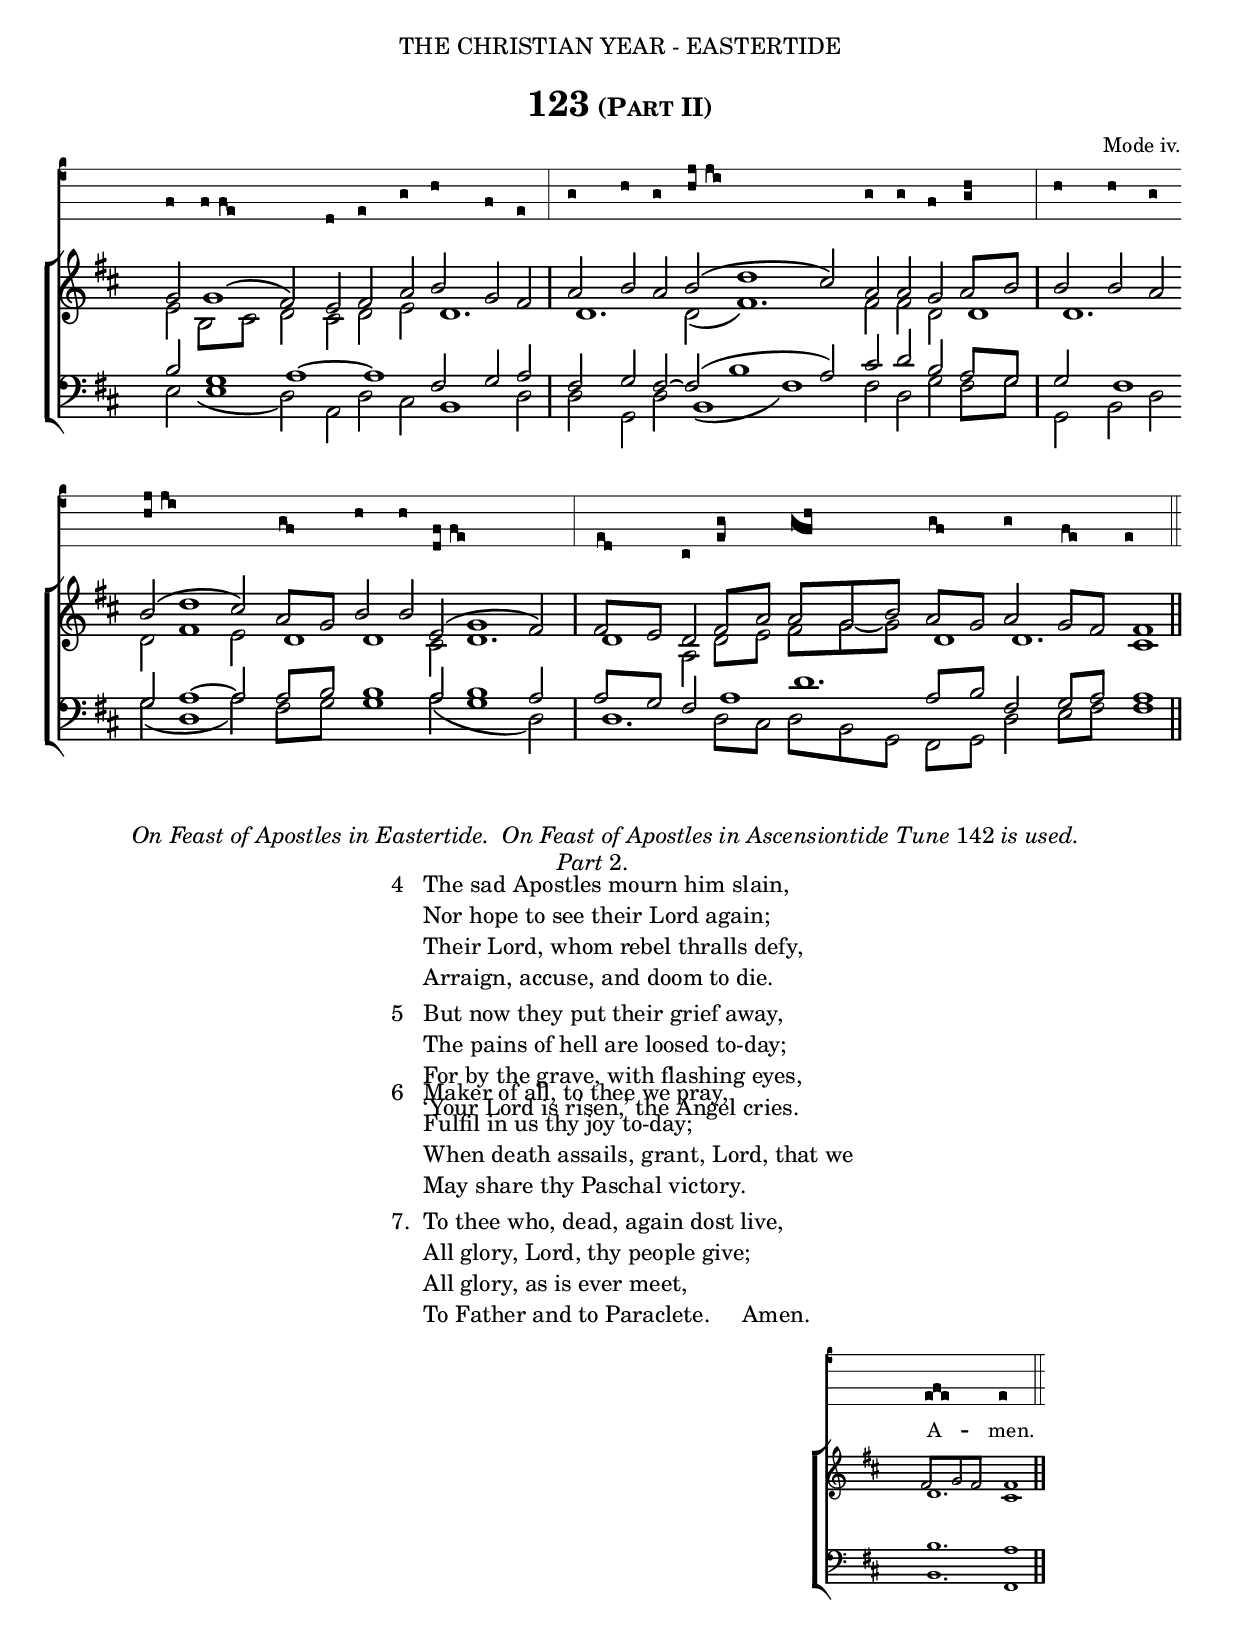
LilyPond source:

%%% 197.png
%%% Hymn 123 Part II The day draws on with golden light
%%% Version 2


\version "2.10"

\include "gregorian-init.ly"

\header {
  dedication = \markup { \center-align {  "THE CHRISTIAN YEAR - EASTERTIDE"
		\hspace #0.1 }}	
		title = \markup { "123" \large \smallCaps "(Part II)" }
  
  arranger = \markup { \small { "Mode iv." }}
  
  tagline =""
}

%%%%%%%%%%%%%%%%%%%%%%%%%%%%%%%% Macros

%% macro settings for stemless long note which is 2x duration of regular white note    
ln = {\once \override NoteHead #'duration-log = #0 
           \once \override Stem #'stencil = ##f
           \once \override NoteColumn #'force-hshift = #0.4 }

%% a second set of macro settings for stemless long notes ( 2x duration of regular white note )
%% this one uses X-offset instead of force-hshift.
%% All long notes are offset slightly to the right with respect to any beamed notes which 
%% they are aligned with.  Normally, this is done with force-hshift.  
%% However, when 2 long notes occur one atop the other (i.e. in S + A pats or in T + B parts), then applying force-hshift
%% to both does not work.  Hence one note needs to be moved with the regular force-hshift in the \ln macro above,
%% while the other is moved with X-offset with the macro \lnb
%% In general force-hshift is preferred whenever possible as slurs are adjusted automatically, while X-offset especially
%% when used with a bottom slur often results in a slur starting too far to the left and which then needs manual adjustment. 

lnb = {\once \override NoteHead #'duration-log = #0 
           \once \override Stem #'stencil = ##f
           \once \override NoteHead #'X-offset = #0.8 }

%% macro to split ligatured notes, moving them a little further apart

split = \override NoteHead #'extra-offset = #'( 0.4 . 0.0 )

%% unsplit. macro to unset the settings for split above.

unsplit = \revert NoteHead #'extra-offset

%%%%%%%%%%%%%%%%%%%%%%%%%%%% End of Macro Definitions

%%% plainsong voice

plainsong = \context VaticanaVoice  {  \relative c { 
	\clef "vaticana-do3"
	\set fontSize = #3
        \key c \major 

f8 \[ f8 \split f8\flexa e8 \] \unsplit d8 e8 g8 a8 f8 e8 \bar "|"  
    g8 a8 g8 \[ a8\pes c8 \split c8\flexa b8 \] \unsplit g8 g8 f8 \[ g8\pes a8 \] \bar "|"  
    a8 a8 g8 \bar "" \break

\[ a8\pes c8 \split c8 \flexa b8 \] \unsplit \[ g8\flexa f8 \] a8 a8 \[ d,8\pes f8 \split f8 \flexa e8 \] \unsplit \bar "|"  
    \[ e8\flexa d8 \] c8 \[ e8\pes g8 \] \[ g8 \once \override NoteHead #'extra-offset = #'(-0.38 . 0.0 ) \flexa f8\pes a8 \] \[ g8\flexa f8 \] g8 \[ f8\flexa e8 \] e4 \bar "||"

}}
  
  
%%% SATB voices

global = {
  \key d \major 
  \set Staff.midiInstrument = "church organ"
}


soprano = \relative c' {
	\autoBeamOff
g'8 \ln g4( fis8) e fis a b g fis \bar "|" a b a b( \ln d4 cis8) a a g a[ b] \bar "|" b b a \bar "" \break
b( \ln d4 cis8) a[ g] b b e,( \ln g4 fis8) \bar "|" fis[ e] d fis[ a] a[ g b] a[ g] a g[ fis] \ln fis4 \bar "||"
}


alto = \relative c' {
	\autoBeamOff
	
e8 b[ cis] d cis d e \ln d4. \bar "|" \ln d4. d8( \ln fis4.) fis8 fis d \ln d4 \bar "|" \ln d4. \bar "" \break
d8 \ln fis4 e8 \ln d4 \ln d4 cis8 \ln d4. \bar "|" \ln d4 a8 d8[ e] fis[ g ~ g] \ln d4 \ln d4. \ln cis4 \bar "||" 
}


tenor = \relative c { \clef bass
	\autoBeamOff

b'8 \ln g4 \ln a4 ~ \ln a4 fis8 g8 a8 \bar "|" fis8 g8 fis8 ~ fis8( \ln b4 a8) cis8 d8 b8 a8[ g8] \bar "|" g8 \ln fis4 \bar "" \break
g8 \ln a4 ~ a8 a8[ b8] \ln b4 a8 \ln b4 a8 \bar "|" a8[ g8] fis8 \ln a4 \ln d4. a8[ b8] fis8 g8[ a8] \ln a4 \bar "||" 
}

bass = \relative c { \clef bass
	\autoBeamOff
	
e8 \lnb e4( d8) a8 d8 cis8 \ln b4 d8 \bar "|" d8 g,8 d'8 \ln b4( \ln fis'4) fis8 d8 g8 fis8[ g8] g,8 b8 d8 \bar "" \break
g8( \ln d4 a'8) fis8[ g8] \lnb g4 a8( \ln g4 d8) \bar "|" \ln d4. d8[ cis8] d8[ b8 g8] fis8[ g8] d'8 e8[ fis8] \ln fis4 \bar "||"
}


#(ly:set-option 'point-and-click #f)

\book {

\paper {
 #(set-paper-size "a4")
%% annotate-spacing = ##t
 print-page-number = ##f
 ragged-last-bottom = ##t
 ragged-bottom = ##t
}

\score {	
  <<
  \new VaticanaStaff {\plainsong }
  \new ChoirStaff <<
   \new Staff = "upper" <<
      \context Voice = sopranos {\voiceOne \global \soprano }
      \context Voice = altos {\voiceTwo \global \alto }
                      >> 
   \new Staff = "lower" <<
      \context Voice = tenors {\voiceOne \global \tenor }
      \context Voice = bass {\voiceTwo \global \bass }
	             >> 
		 >>  
  >>

\layout {
	
  ragged-right = ##f
  ragged-last = ##f
  \context { \Score timing = ##f }
  \context { \Score \override TimeSignature #'transparent = ##t }
  \context { \Score \remove "Mark_engraver" }
  \context { \Staff \consists "Mark_engraver" }
  
  % *** Needed to produce beamed minims - which are quavers in disguise
  \context { \Staff \override NoteHead #'duration-log = #1 }
  \context { \Staff \override Stem #'flag-style = #'no-flag }
  
  \context { \VaticanaStaff
           % *** Increases distance between lines of staff  
           \override StaffSymbol #'staff-space = #1.6            
           % *** Changes staff to black instead of default red
           \revert StaffSymbol #'color
           % *** Makes clef bigger       
           \override Clef #'font-size = #3
           % *** Would make ledger lines black, if there were any
           \revert LedgerLineSpanner #'color
           % *** Makes terminal barline visible 
           \override BarLine #'transparent = ##f 
  	   % *** Remove custos
	   \remove Custos_engraver
	   % needed for certain tweaks
	   \consists "Mark_engraver"
           }
     }
} %%% score bracket 

%%% A separate score block to generate the midi minus the plainsong voice
%%% Since minims are quavers in disguise, tempo has to be set accordingly, tempo set to 2=80

\score {	
  \new ChoirStaff <<
   \new Staff = "upper" <<
      \context Voice = sopranos {\voiceOne \global \soprano }
      \context Voice = altos {\voiceTwo \global \alto }
                      >> 
   \new Staff = "lower" <<
      \context Voice = tenors {\voiceOne \global \tenor }
      \context Voice = bass {\voiceTwo \global \bass }
	             >> 
		 >>  

\midi { 
  \context { \Score tempoWholesPerMinute = #(ly:make-moment 80 8) }
       } 
}

%%% Lyric titles and attributions

\markup { \hspace #7 \italic "On Feast of Apostles in Eastertide.  On Feast of Apostles in Ascensiontide Tune" "142" \italic "is used." }

\markup { \hspace #48 \italic "Part" "2." }  

%%% Main block of lyrics

\markup { \hspace #32 %%add space as necc. to center the column
          \column { %% super column for entire block of lyrics
           		\line { "4  " 
			   \column {	     
				   "The sad Apostles mourn him slain,"
				   "Nor hope to see their Lord again;"
				   "Their Lord, whom rebel thralls defy,"
				   "Arraign, accuse, and doom to die."
			}} 
			\hspace #1  % adds vertical spacing between verses  
			 \line { "5  " 
			   \column {	     
				   "But now they put their grief away,"
				   "The pains of hell are loosed to-day;"
				   "For by the grave, with flashing eyes,"
				   "‘Your Lord is risen,’ the Angel cries."
			}} 
			
	  }  %%% end super column
} %%% end markup

%%fake score block to occupy space and force a pagebreak.  Can't think of a better way of doing this.
\score{
	{s4 }
\header { breakbefore = ##f piece = ##f opus = ##f tagline = ##f }
\layout{	
	\context { \Staff
		\remove Time_signature_engraver
		\remove Key_engraver
		\remove Clef_engraver
		\remove Staff_symbol_engraver
}}}

%%% Second page
%%% Continuation of lyrics

\markup { \hspace #32 %%add space as necc. to center the column
          \column { %% super column of everything
                \hspace #1  % adds vertical spacing between verses  
           	\line { "6  "
		   \column {	     
			   "Maker of all, to thee we pray,"
			   "Fulfil in us thy joy to-day;"
			   "When death assails, grant, Lord, that we"
			   "May share thy Paschal victory."
     			}}
		\hspace #1  % adds vertical spacing between verses  
           	\line { "7. "
		   \column {	     
			   "To thee who, dead, again dost live,"
			   "All glory, Lord, thy people give;"
			   "All glory, as is ever meet,"
			   "To Father and to Paraclete.     Amen."
     			}}
	  }
} %%% lyric markup bracket

%%% Amen score block

\score {  	
  <<
    <<
  \new VaticanaStaff <<
  \context VaticanaVoice = "plainsongamen"  {  \relative c { 	  
	\set Score.timing = ##f
	\override Staff.Clef #'#'font-size = #3
	\clef "vaticana-do3"
	\set fontSize = #3
	\override Staff.StaffSymbol #'staff-space = #1.6
	 
        \[ e8 f8  e8 \]  e4 
      }} 
                    >> 
 \new Lyrics = "lyrics" { s1 }
 \new ChoirStaff
   <<
   \context Staff = upper \with {  fontSize = #-3  \override StaffSymbol #'staff-space = #(magstep -2) } 
                              << 
	\context Voice = "sopranos" { \relative c' { 
	                                              \clef treble \global
	                                              \voiceOne fis8[ g fis] \ln fis4 \bar "||" }}
	\context Voice = "altos"    { \relative c' { 
	                                              \global
	                                              \voiceTwo  \ln d4. \ln cis4 \bar "||" }}
	                      >>
	\context Staff = lower \with { fontSize = #-3  \override StaffSymbol #'staff-space = #(magstep -2) } 
	                      <<
	\context Voice = "tenors" { \relative c { 
		                                  \clef bass  \global
	                                          \voiceThree  \ln b'4. \ln a4 \bar "||" }}
	\context Voice = "basses" { \relative c { 
	                                          \clef bass  \global \voiceFour  
	                                          \once \override NoteHead #'duration-log = #0 
                                                  \once \override Stem #'stencil = ##f
                                                  \once \override NoteHead #'X-offset = #0.5
	                                          b4. \ln fis4 \bar "||" }}
			        >> 
   >>
  \context Lyrics = "lyrics" \lyricsto "altos" { \override LyricText #'font-size = #-1  A -- men. }
  >>
>>

\header { breakbefore = ##f piece = " " opus = " " }

\layout {
     indent = 13\cm
     raggedright = ##t
     packed = ##f
     \context { \Score \override TimeSignature #'transparent = ##t }
     \context { \Score \override SeparationItem #'padding = #2 }
     \context { \Staff \override VerticalAxisGroup #'minimum-Y-extent = #'( -5 . 4) }
     \context { \Score \remove "Bar_number_engraver"
		timing = ##f 
              }
     \context { \Staff \override NoteHead #'duration-log = #1 }
     \context { \Staff \override Stem #'flag-style = #'no-flag }
     \context { \VaticanaStaff %%customize vaticana staff context 
	          \revert StaffSymbol #'color
		  \revert LedgerLineSpanner #'color
		  \override BarLine #'transparent = ##f 
		  \remove Custos_engraver
 	} 
} 

}

%%% Separate score block for Amen midi minus plainsong voice
%%% Since the minims are quavers in disguise, the tempo has to be adjusted accordingly. A tempo of 2=80 is set.

\score {  	
 \new ChoirStaff
   <<
   \context Staff = upper \with {  fontSize = #-3  \override StaffSymbol #'staff-space = #(magstep -2) } 
                              << 
	\context Voice = "sopranos" { \relative c' { 
	                                              \clef treble \global
	                                              \voiceOne fis8[ g fis] \ln fis4 \bar "||" }}
	\context Voice = "altos"    { \relative c' { 
	                                              \global
	                                              \voiceTwo  \ln d4. \ln cis4 \bar "||" }}
	                      >>
	\context Staff = lower \with { fontSize = #-3  \override StaffSymbol #'staff-space = #(magstep -2) } 
	                      <<
	\context Voice = "tenors" { \relative c { 
		                                  \clef bass  \global
	                                          \voiceThree  \ln b'4. \ln a4 \bar "||" }}
	\context Voice = "basses" { \relative c { 
	                                          \clef bass  \global \voiceFour  
	                                          \once \override NoteHead #'duration-log = #0 
                                                  \once \override Stem #'stencil = ##f
                                                  \once \override NoteHead #'X-offset = #0.5
	                                          b4. \ln fis4 \bar "||" }}
			        >> 
   >>
   
\midi {  
   \context {
       \Score 
       tempoWholesPerMinute = #(ly:make-moment 80 8) }
      }

}
	

} %% book bracket

